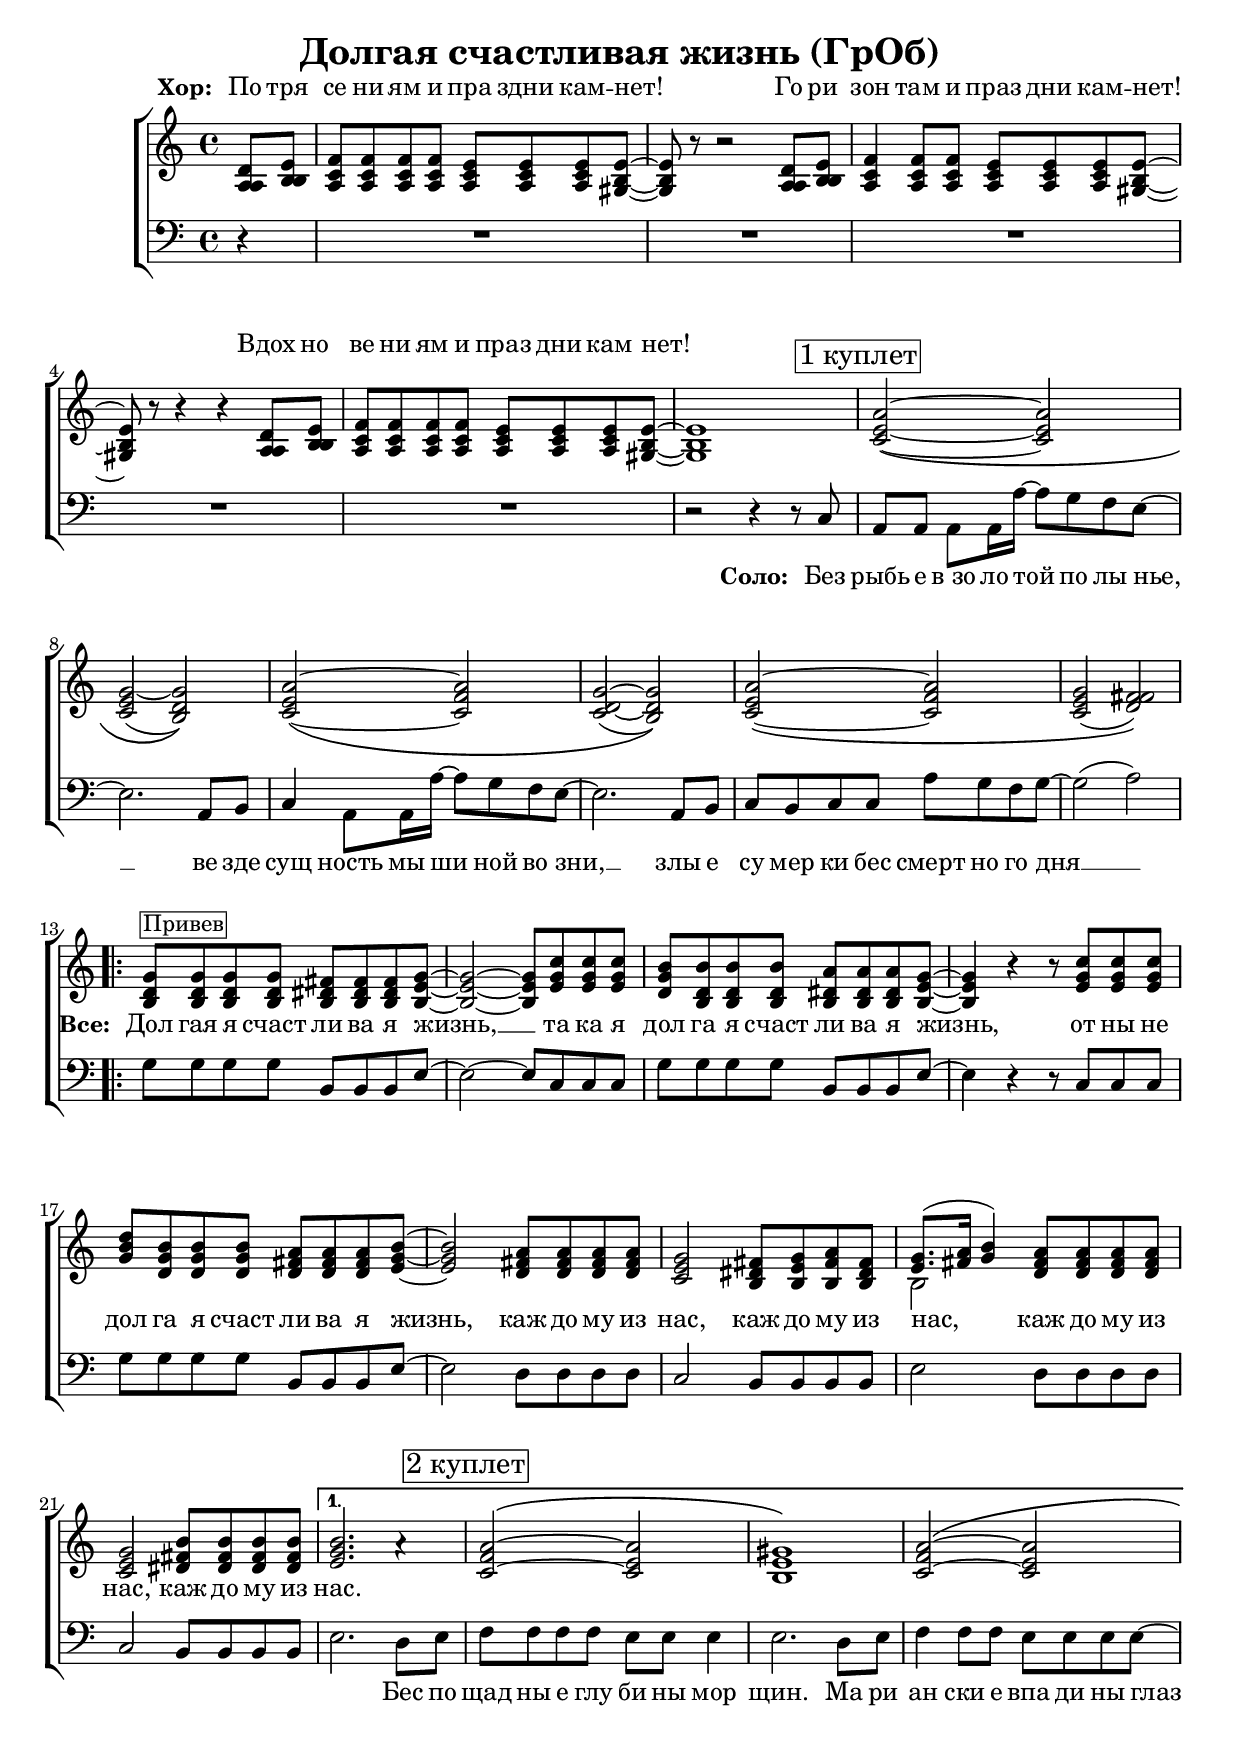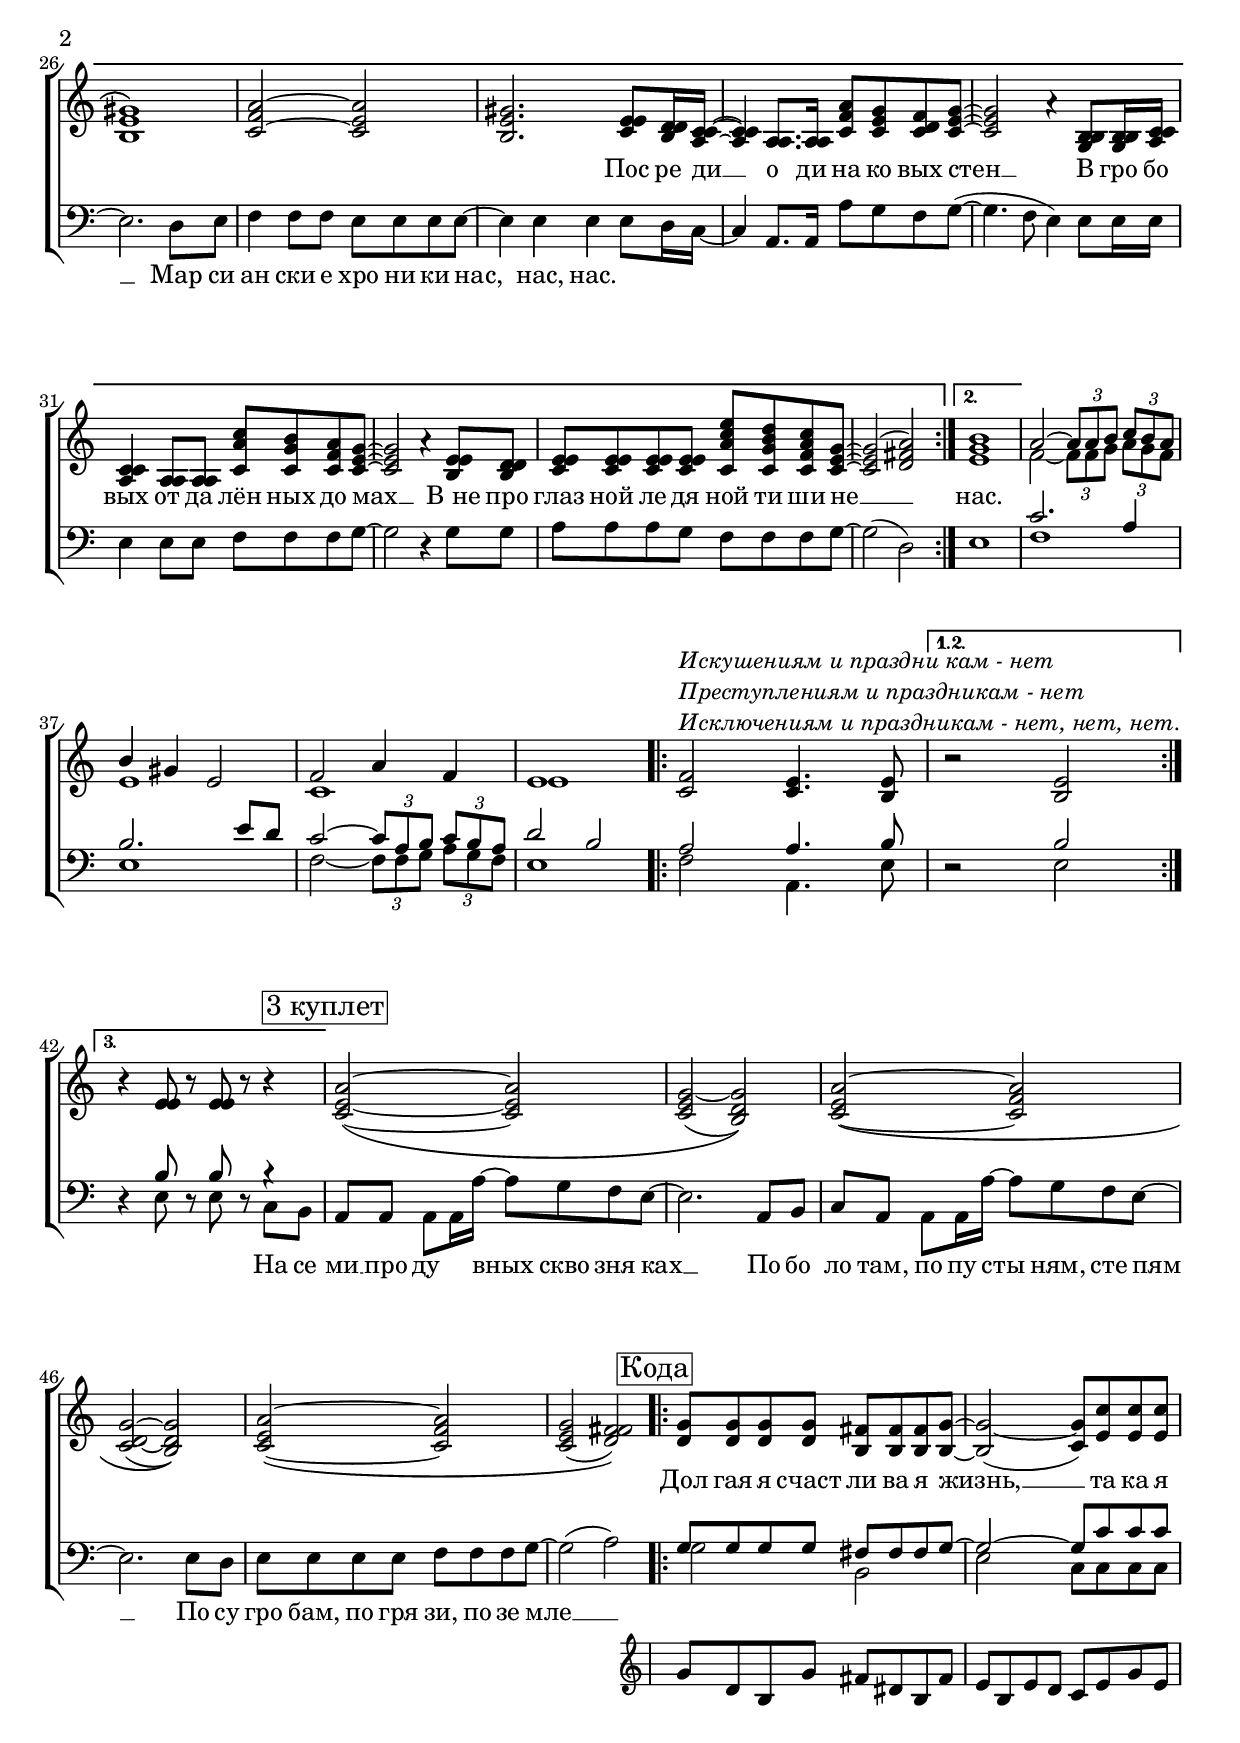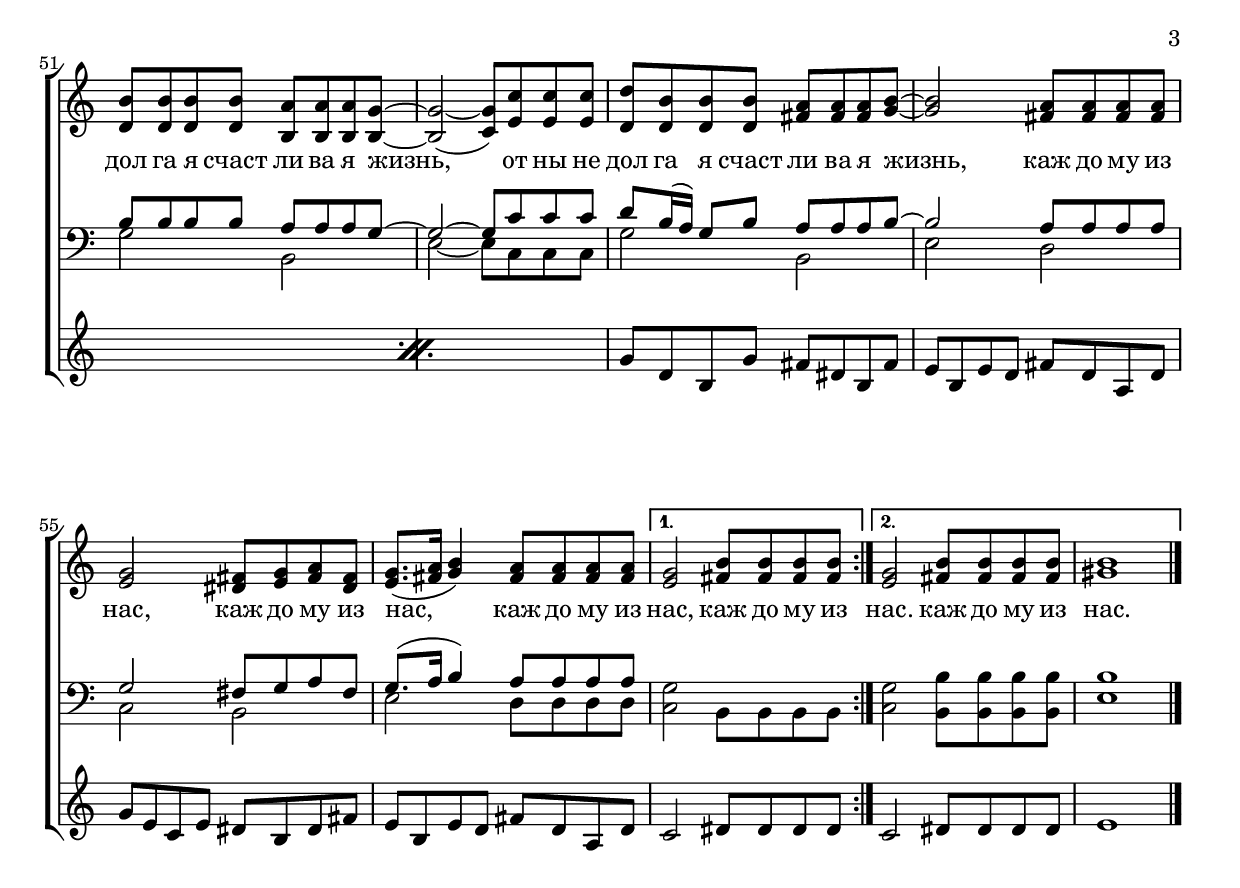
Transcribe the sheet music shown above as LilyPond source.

\version "2.18.0"  % necessary for upgrading to future LilyPond versions.

\header{
  title = "Долгая счастливая жизнь (ГрОб)"
}

global = {
  \key c \major
  \time 4/4
}

sopMusicChorus = \relative {
  g'8^\markup {\box "Привев"} g g g fis fis fis g~ | g2~ g8 c c c | b b b b a a a g~ |
  g4 r r8 c c c | d b b b a a a b~ | b2 a8 a a a | g2 fis8 g a fis |
  g8.( a16 b4) a8 a a a | g2 b8 b b b |
}

sopPreChorusMusic = \relative {
a'2~\( a | g~ g\) | a~\( a | g~ g\) |
  a~\( a | g( fis)\) | }

bassWordsThirdVerse = \markup \italic \column {
 "Искушениям и праздни кам - нет"
 "Преступлениям и праздникам - нет"
 "Исключениям и праздникам - нет, нет, нет."
}

sopMusic = \relative {
  \partial 4 d'8 e | f f f f e e e e~ | e r8 r2 d8 e | f4 f8 f e e e e~ | e r8 r4 r4 d8 e |
  f f f f e e e e~ | e1 | 
  \mark \markup  { \box "1 куплет"}
  \sopPreChorusMusic
  \repeat volta 2 { \sopMusicChorus }
  \alternative
  { {
    b'2. a4\rest | \mark \markup { \box "2 куплет"} a2~\( a | gis1\) | a2~\( a |
    gis1\) | a2~ a | gis2. e8 d16 c~ | c4  a8. a16 a'8 g f g~ | g2 a4\rest b,8 b16 c |
    c4 a8 a c' b a g~ | g2 a4\rest e8 d | e e e e e' d c g~ | g2( a) |
  }
  { b1 }
  }
  a2~ \tuplet 3/2 4 { a8 a b c b a } | b4 gis e2 | f a4 f | e1 |
  \repeat volta 3 { f2^\markup { \bassWordsThirdVerse } e4. e8 | }
  \alternative {{r2 e}{r4 e8 r e r r4}}
  \mark \markup  { \box "3 куплет"}
  \sopPreChorusMusic
  \repeat volta 2 {
    \mark \markup { \box "Кода"}
    g8 g g g fis fis fis g~ | g2~ g8 c c c | b b b b a a a g~ |
    g2~ g8 c c c | d b b b a a a b~ | b2 a8 a a a | g2 fis8 g a fis |
    g8.( a16 b4) a8 a a a | }
  \alternative {{g2 b8 b b b}{g2 b8 b b b | b1}}
}

altoMusicChorus = \relative {
  d'8 d d d dis dis dis e~ | e2~ e8 g g g | g d d d dis dis dis e~ |
  e4 r r8 g g g | b g g g fis fis fis g~ | g2 fis8 fis fis fis | e2 dis8 e fis dis |
  e8.( fis16 g4) fis8 fis fis fis | e2 fis8 fis fis fis |  
}

altoPreChorusMusic = \relative {
e'2~\( e | e( d)\) | e~\( f | d~ d\) |
  e\( f | e( fis)\) | 
}

altoMusic = \relative {
  \partial 4 a8  b | c c c c c c c b~ | b r8 r2 a8 b | c4 c8 c c c c b~ | b r8 r4 r4 a8 b |
  c c c c c c c  b~ | b1 |
  \altoPreChorusMusic
  \repeat volta 2 {  \altoMusicChorus }
  \alternative
  { {                  
    g'2. s4 | f2\( e | e1\) | f2\( e |
    e1 | f2 e | e2. e8 d16 c~ | c4  a8. a16 f'8 e d e | e2 s4 b8 b16 c |
    a4 a8 a a' g f e~ | e2 s4  e8 d | e e e e <c' a> <b g> <a f> e~ | e2 fis |
  }                
  { g1 }
  }
  << { \voiceOne s1 s1 s1 s1 } \new Voice { \voiceTwo f2~ \tuplet 3/2 4 { f8 f g a g f } | e1 | c | e | } >> \oneVoice
   { \repeat volta 3 { c2 c4. b8 | }
  \alternative {{r2 b}{ r4 e8 r e r r4}}
  }
  \altoPreChorusMusic
  \repeat volta 2 {
    d8 d d d  b b b b~ | b2( c8) e e e | d d d d b b b b~ |
    b2( c8) e e e | d d d d fis fis fis g~ | g2 fis8 fis fis fis | e2 dis8 e fis dis |
    e8.( fis16 g4) fis8 fis fis fis | }
  \alternative {{e2 fis8 fis fis fis} {e2 fis8 fis fis fis | gis1}}

}

tenorMusicChorus = \relative {
  b8 b b b b b b b~ | b2~ b8 e e e | d b b b b b b b~ |
  b4 r r8 e e e | g d d d d d d e~ | e2 d8 d d d | c2 b8 b b b |
  << { \voiceOne s2 } \new Voice { \voiceTwo b2~ } >> d8 d d d | c2 dis8 dis dis dis |
}

tenorPreChorusMusic = \relative {
 \stemUp { c'2~\( c | c( b)\) | c~\( c | c( b)\) |
  c~\( c | c( d)\) |  }
}

tenorMusic = \relative {
  \partial 4 a8 b | a a a a a a a gis~ | gis r8 r2 a8 b | a4 a8 a a a a gis~ | gis r8 r4 r4 a8 b | 
  a a a a a a a gis~ | gis1 | 
  \tenorPreChorusMusic
  \repeat volta 2 { \tenorMusicChorus }
  \alternative
  { {
    e'2. s4 | c2\( c | b1\) | c2\( c |
    b1 | c2~ c | b2. c8 b16 a~ | a4 a8. a16 c8 c c c | c2 s4 g8 g16 a |
    c4 a8 a c c c c~ | c2 s4 b8 b | c c c c c c c c~ | c2( d) |
  }
  { e1 }
  }
  %% moved to bass staff
  s1 s1 s1 s1 |
  \repeat volta 3 { s1 }
  \alternative {{s1}{s1}}
  \tenorPreChorusMusic 
  \new Staff {
  \once \omit Staff.TimeSignature
  \repeat volta 2 {
  \repeat percent 2 { g8 d b g' fis dis b fis' | e b e d c e g e |}
   g8 d b g' fis dis b fis' | e b e d fis d a d | g e c e dis b dis fis | e b e d fis d a d |
  }
  \alternative{{ c2 dis8 dis dis dis} { c2 dis8 dis dis dis | e1 }}
  }
}

baseMusicChorus = \relative {
  g8 g g g b, b b e~ | e2~ e8 c c c | g' g g g b, b b e~ |
  e4 r r8 c c c| g' g g g b, b b e~ | e2 d8 d d d | c2 b8 b b b |
  e2 d8 d d d | c2 b8 b b b | 
}



bassMusic = \relative {
  \partial 4 d4\rest | R1*4 |
  | R1 | r2 r4 r8 c8 | a a a a16 a'~ a8 g f e~ | e2. a,8 b | c4 a8 a16 a'~ a8 g f e~ | e2. a,8 b |
  c b c c a' g f g~ | g2( a) | 
  \repeat volta 2 { \baseMusicChorus }
  \alternative
  { {
  e2. d8 e | f f f f e e e4 | e2. d8 e | f4 f8 f e e e e~ |
  e2. d8 e | f4 f8 f e e e e~ | e4 e e e8 d16 c~ | c4  a8. a16 a'8 g f g~( | g4. f8 e4) e8 e16 e |
  e4 e8 e f f f g~ | g2 r4 g8 g | a a a g f f f g~ | g2( d) |
  }
  {
  e1
  }
  }
  << { \voiceTwo  { f1 | e | f2~ \tuplet 3/2 4 { f8 f g a g f } | e1 | }
     \repeat volta 3 {f2 a,4. e'8|}
     \alternative {{ s2 e }{ s4 e8 s e s c8 b | }}}
  %% tenor temporarily moved to bass clef
  \new Voice { \voiceOne  { c'2. a4 | b2. e8 d | c2~ \tuplet 3/2 4 { c8 a b c b a } | d2 b | }
    \repeat volta 3 { a2 a4. b8|}
  \alternative {{d,2\rest b' }{d,4\rest b'8 d,\rest b' d,\rest b'4\rest}}
  }>> \oneVoice
  a,8 a a a16 a'~ a8 g f e~ | e2. a,8 b | c a  a a16 a'~ a8 g f e~ | e2. e8 d |
  e e e e f f f g~| g2( a) | 
  % Chorus
  \repeat volta 2 { <<\voiceOne {
  g8 g g g fis fis fis g~ | g2~ g8 c c c | b b b b  a a a g~ |
  g2~ g8 c c c| d b16( a) g8 b a a a b~ | b2 a8 a a a | g2 fis8 g a fis | g8.( a16 b4) a8 a a a | }
    \new Voice {\voiceTwo
      g2 b, | e c8 c c c | g'2 b, | e~ e8 c c c | g'2 b, | e d | c b | e d8 d d d 
    } >> \oneVoice }
  \alternative {
    { <<{\stemDown {c2 b8 b b b}} {g'2 s2}>> | }
    { <<{g2 b,8 b b b | e1} {c2 b'8 b b b | b1}>> }
  }
}


womenWords = \lyricmode {
  \set stanza = "Хор: "
  По тря се ни ям и пра здни кам -- нет! Го ри зон там и праз дни кам -- нет! Вдох но
  ве ни ям и праз дни кам нет!
}

chorusWords = \lyricmode {
 { Дол гая я счаст ли ва я жизнь, __ та ка я дол га я счаст ли ва я жизнь,
 от ны не дол га я счаст ли ва я жизнь, каж до му из нас, каж до му из
 нас, каж до му из нас, каж до му из нас. }
}

bassFirstVerseWords =  \lyricmode {
 Без рыбь е в_зо ло той по лы нье, __ ве зде сущ ность мы ши ной во зни, __ злы е
 cу мер ки бес смерт но го дня __ 
}

bassWords =  \lyricmode {
 \set stanza = "Соло: "
 Без рыбь е в_зо ло той по лы нье, __ ве зде сущ ность мы ши ной во зни, __ злы е
 cу мер ки бес смерт но го дня __ 
 "" "" "" "" "" "" "" "" "" "" "" "" "" "" ""
 "" "" "" "" "" "" "" "" "" "" "" "" "" "" ""
 "" "" "" "" "" "" "" "" "" "" "" "" "" "" ""
 "" "" "" "" ""
 Бес по щад ны е глу би ны мор щин.
 Ма ри ан ски е впа ди ны глаз __
 Мар си ан ски е хро ни ки нас, нас, нас.
 "" "" "" "" "" "" "" "" "" "" "" "" "" "" ""
 "" "" "" "" "" "" "" "" "" "" "" "" "" "" ""
 "" "" "" "" "" "" "" "" "" "" "" "" "" "" ""
 На се ми __ про ду_"" вных скво зня ках __
 По бо ло там, по пу сты ням, сте пям __
 По су гро бам, по гря зи, по зе мле __
}

everybodyWords = \lyricmode {
"" "" "" "" "" "" "" "" "" "" "" "" "" "" ""
"" "" "" "" "" "" "" "" "" "" "" "" "" "" ""
"" "" "" "" ""
\set stanza = "Все: "
\chorusWords
 "" "" "" "" "" ""
 Пос ре ди __ о ди на ко вых стен __
 В гро бо вых от да лён ных до мах __
 В_не про глаз ной ле дя ной ти ши не __
 нас.
"" "" "" "" "" "" "" "" "" "" "" "" "" "" ""
"" "" "" "" "" "" "" "" "" ""
\chorusWords каж до му из нас.
}

\score {
  \layout {
  }
  \new ChoirStaff
  <<
    \new Staff = "women"
    <<
      \new Voice = "sopranos" {
      <<
        \global
        \sopMusic
        \altoMusic
        \tenorMusic
      >>
      \bar "|."
      }
    >>
    \new Lyrics = "women-only" \with { alignAboveContext = "women" }
    \new Lyrics = "everybody" \with { alignBelowContext = "women" }
    \new Staff = "men"
    <<
      \clef bass
      \new Voice = "basses" {
        <<
          \global \bassMusic
        >>
      }
    >>
    \new Lyrics = "basses"
    \context Lyrics = "women-only" \lyricsto "sopranos" \womenWords
    \context Lyrics = "everybody" \lyricsto "sopranos" \everybodyWords
    \context Lyrics = "basses" \lyricsto "basses" \bassWords
  >>
}

\score {
  \midi { \tempo 4= 98 }
  \unfoldRepeats
  \new ChoirStaff <<
    \new Staff = "women" \with {midiInstrument = #"clarinet"} <<
      \new Voice = "sopranos" {
      <<
        \global
        \sopMusic
        \altoMusic
        \tenorMusic
      >>
      }
    >>
    \new Staff = "men" \with {midiInstrument = #"cello"}  <<
      \clef bass
      \new Voice = "basses" {
        <<
          \global \bassMusic
        >>
      }
    >>
  >>
}
